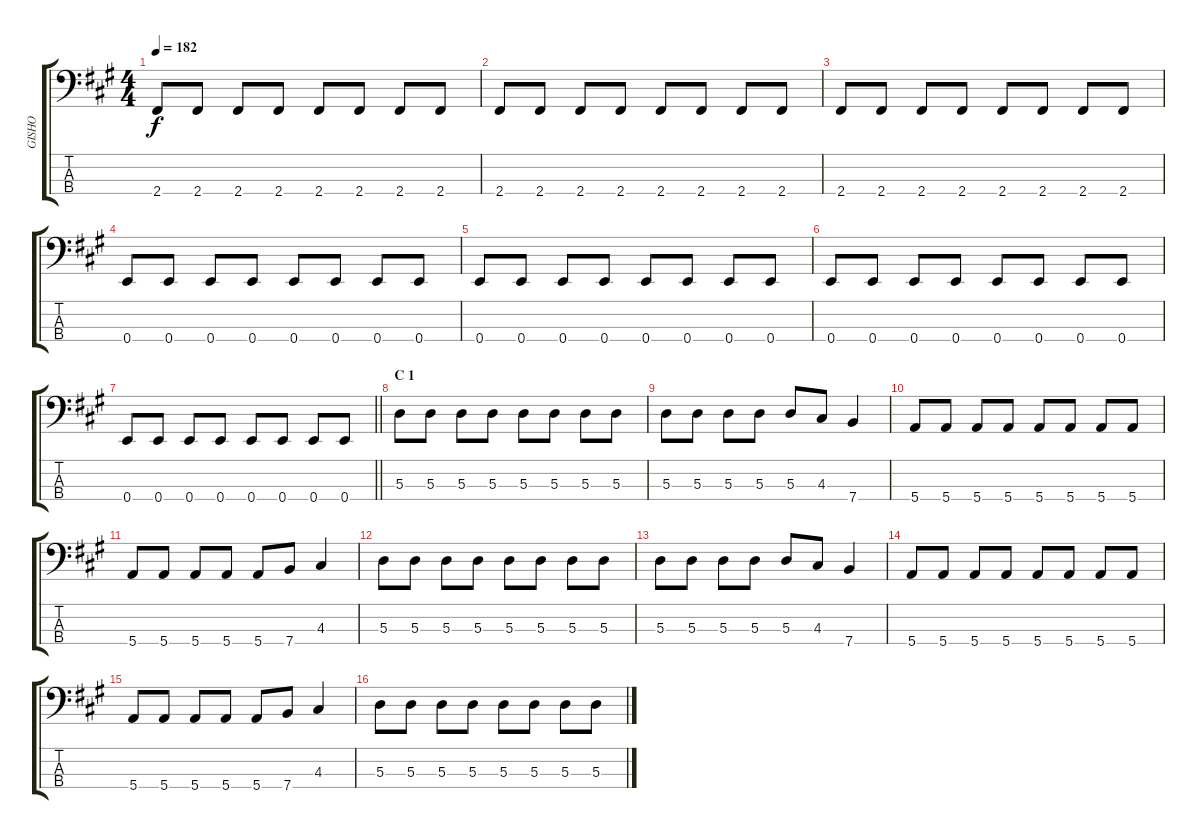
\track ("GISHO" "GISHO") {instrument electricbasspick}
\staff {score tabs}
\tuning (G2 D2 A1 E1) {hide}
\ts (4 4)
\tempo 182
\clef f4
\ks a
2.4.8{dy f} 2.4.8 2.4.8 2.4.8 2.4.8 2.4.8 2.4.8 2.4.8 |
2.4.8 2.4.8 2.4.8 2.4.8 2.4.8 2.4.8 2.4.8 2.4.8 |
2.4.8 2.4.8 2.4.8 2.4.8 2.4.8 2.4.8 2.4.8 2.4.8 |
0.4.8 0.4.8 0.4.8 0.4.8 0.4.8 0.4.8 0.4.8 0.4.8 |
0.4.8 0.4.8 0.4.8 0.4.8 0.4.8 0.4.8 0.4.8 0.4.8 |
0.4.8 0.4.8 0.4.8 0.4.8 0.4.8 0.4.8 0.4.8 0.4.8 |
\barLineRight lightlight
0.4.8 0.4.8 0.4.8 0.4.8 0.4.8 0.4.8 0.4.8 0.4.8 |
\section ("" "C 1")
5.3.8 5.3.8 5.3.8 5.3.8 5.3.8 5.3.8 5.3.8 5.3.8 |
5.3.8 5.3.8 5.3.8 5.3.8 5.3.8 4.3.8 7.4.4 |
5.4.8 5.4.8 5.4.8 5.4.8 5.4.8 5.4.8 5.4.8 5.4.8 |
5.4.8 5.4.8 5.4.8 5.4.8 5.4.8 7.4.8 4.3.4 |
5.3.8 5.3.8 5.3.8 5.3.8 5.3.8 5.3.8 5.3.8 5.3.8 |
5.3.8 5.3.8 5.3.8 5.3.8 5.3.8 4.3.8 7.4.4 |
5.4.8 5.4.8 5.4.8 5.4.8 5.4.8 5.4.8 5.4.8 5.4.8 |
5.4.8 5.4.8 5.4.8 5.4.8 5.4.8 7.4.8 4.3.4 |
5.3.8 5.3.8 5.3.8 5.3.8 5.3.8 5.3.8 5.3.8 5.3.8
